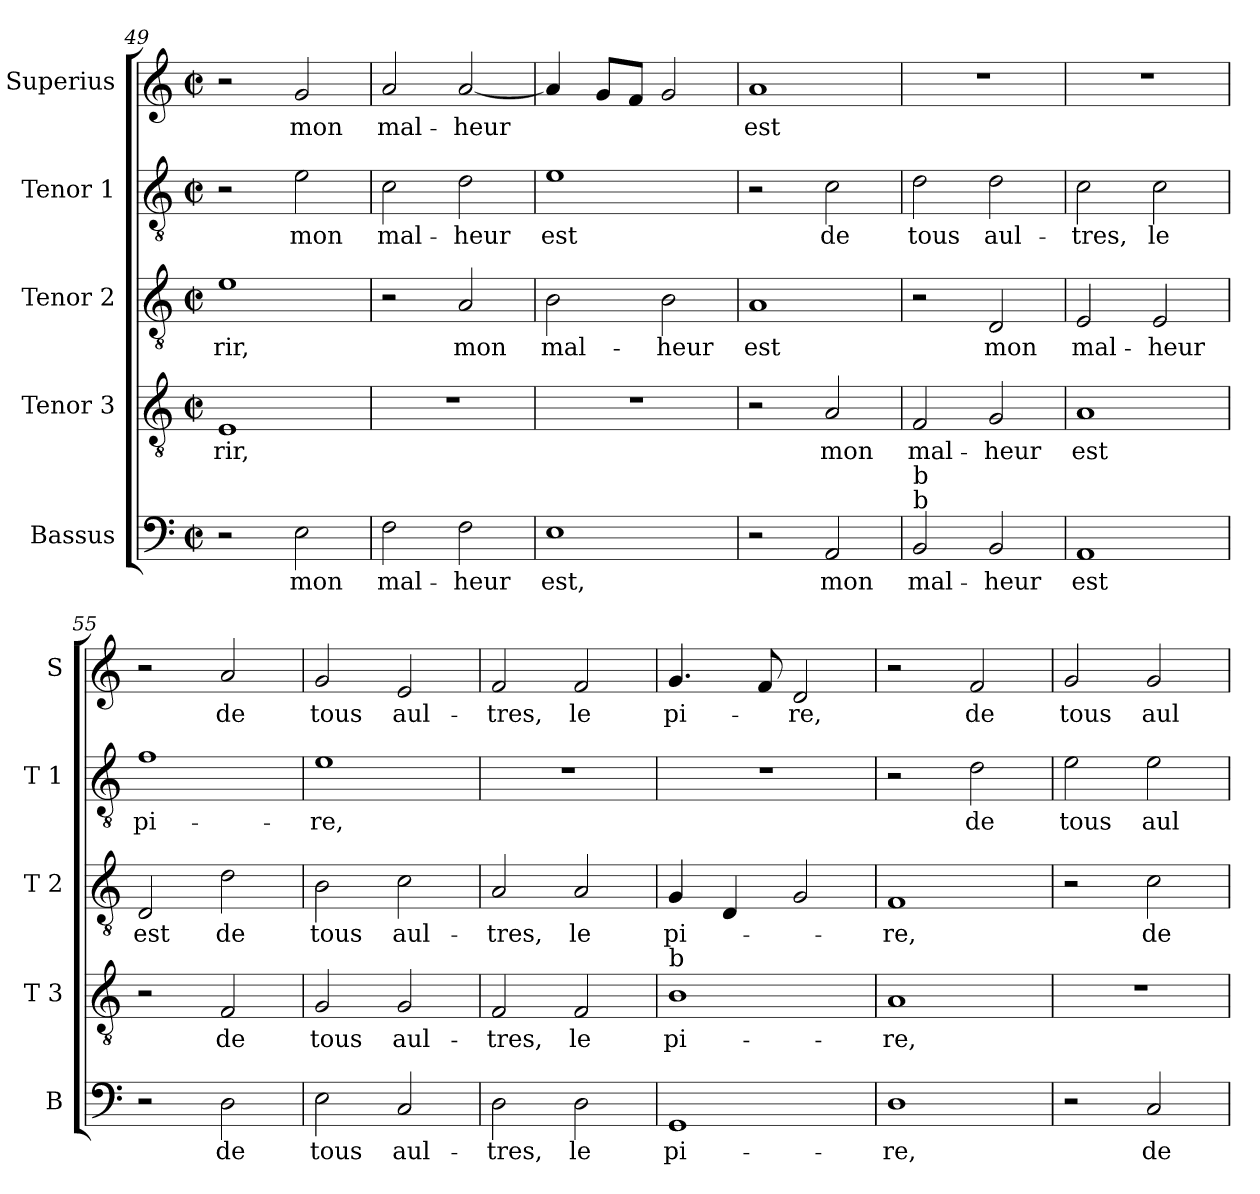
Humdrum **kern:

**kern	**text	**kern	**text	**kern	**text	**kern	**text	**kern	**text
*part5	*part5	*part4	*part4	*part3	*part3	*part2	*part2	*part1	*part1
*staff5	*staff5	*staff4	*staff4	*staff3	*staff3	*staff2	*staff2	*staff1	*staff1
*I"Bassus	*	*I"Tenor 3	*	*I"Tenor 2	*	*I"Tenor 1	*	*I"Superius	*
*I'B	*	*I'T 3	*	*I'T 2	*	*I'T 1	*	*I'S	*
*clefF4	*	*clefGv2	*	*clefGv2	*	*clefGv2	*	*clefG2	*
*k[]	*	*k[]	*	*k[]	*	*k[]	*	*k[]	*
*M2/2	*	*M2/2	*	*M2/2	*	*M2/2	*	*M2/2	*
*met(c|)	*	*met(c|)	*	*met(c|)	*	*met(c|)	*	*met(c|)	*
=49	=49	=49	=49	=49	=49	=49	=49	=49	=49
!	!	!	!LO:LY:b	!	!LO:LY:b	!	!	!	!
2r	.	1E	-rir,	1e	-rir,	2r	.	2r	.
!	!LO:LY:b	!	!	!	!	!	!LO:LY:b	!	!LO:LY:b
2E\	mon	.	.	.	.	2e\	mon	2g/	mon
=50	=50	=50	=50	=50	=50	=50	=50	=50	=50
!	!LO:LY:b	!	!	!	!	!	!LO:LY:b	!	!LO:LY:b
2F\	mal-	1r	.	2r	.	2c\	mal-	2a/	mal-
!	!LO:LY:b	!	!	!	!LO:LY:b	!	!LO:LY:b	!	!LO:LY:b
2F\	-heur	.	.	2A/	mon	2d\	-heur	[2a/	-heur
=51	=51	=51	=51	=51	=51	=51	=51	=51	=51
!	!LO:LY:b	!	!	!	!LO:LY:b	!	!LO:LY:b	!	!
1E	est,	1r	.	2B\	mal-	1e	est	4a/]	.
.	.	.	.	.	.	.	.	8g/L	.
.	.	.	.	.	.	.	.	8f/J	.
!	!	!	!	!	!LO:LY:b	!	!	!	!
.	.	.	.	2B\	-heur	.	.	2g/	.
=52	=52	=52	=52	=52	=52	=52	=52	=52	=52
!	!	!	!	!	!LO:LY:b	!	!	!	!LO:LY:b
2r	.	2r	.	1A	est	2r	.	1a	est
!	!LO:LY:b	!	!LO:LY:b	!	!	!	!LO:LY:b	!	!
2AA/	mon	2A/	mon	.	.	2c\	de	.	.
=53	=53	=53	=53	=53	=53	=53	=53	=53	=53
!LO:TX:a:t=b	!	!	!	!	!	!	!	!	!
!LO:TX:a:t=b	!	!	!	!	!	!	!	!	!
!	!LO:LY:b	!	!LO:LY:b	!	!	!	!LO:LY:b	!	!
2BB/	mal-	2F/	mal-	2r	.	2d\	tous	1r	.
!	!LO:LY:b	!	!LO:LY:b	!	!LO:LY:b	!	!LO:LY:b	!	!
2BB/	-heur	2G/	-heur	2D/	mon	2d\	aul-	.	.
!!LO:LB:g=z
=54	=54	=54	=54	=54	=54	=54	=54	=54	=54
!	!LO:LY:b	!	!LO:LY:b	!	!LO:LY:b	!	!LO:LY:b	!	!
1AA	est	1A	est	2E/	mal-	2c\	-tres,	1r	.
!	!	!	!	!	!LO:LY:b	!	!LO:LY:b	!	!
.	.	.	.	2E/	-heur	2c\	le	.	.
=55	=55	=55	=55	=55	=55	=55	=55	=55	=55
!	!	!	!	!	!LO:LY:b	!	!LO:LY:b	!	!
2r	.	2r	.	2D/	est	1f	pi-	2r	.
!	!LO:LY:b	!	!LO:LY:b	!	!LO:LY:b	!	!	!	!LO:LY:b
2D\	de	2F/	de	2d\	de	.	.	2a/	de
=56	=56	=56	=56	=56	=56	=56	=56	=56	=56
!	!LO:LY:b	!	!LO:LY:b	!	!LO:LY:b	!	!LO:LY:b	!	!LO:LY:b
2E\	tous	2G/	tous	2B\	tous	1e	-re,	2g/	tous
!	!LO:LY:b	!	!LO:LY:b	!	!LO:LY:b	!	!	!	!LO:LY:b
2C/	aul-	2G/	aul-	2c\	aul-	.	.	2e/	aul-
=57	=57	=57	=57	=57	=57	=57	=57	=57	=57
!	!LO:LY:b	!	!LO:LY:b	!	!LO:LY:b	!	!	!	!LO:LY:b
2D\	-tres,	2F/	-tres,	2A/	-tres,	1r	.	2f/	-tres,
!	!LO:LY:b	!	!LO:LY:b	!	!LO:LY:b	!	!	!	!LO:LY:b
2D\	le	2F/	le	2A/	le	.	.	2f/	le
=58	=58	=58	=58	=58	=58	=58	=58	=58	=58
!	!	!LO:TX:a:t=b	!	!	!	!	!	!	!
!	!LO:LY:b	!	!LO:LY:b	!	!LO:LY:b	!	!	!	!LO:LY:b
1GG	pi-	1B	pi-	4G/	pi-	1r	.	4.g/	pi-
.	.	.	.	4D/	.	.	.	.	.
.	.	.	.	.	.	.	.	8f/	.
!	!	!	!	!	!	!	!	!	!LO:LY:b
.	.	.	.	2G/	.	.	.	2d/	-re,
!!LO:PB:g=z
=59	=59	=59	=59	=59	=59	=59	=59	=59	=59
!	!LO:LY:b	!	!LO:LY:b	!	!LO:LY:b	!	!	!	!
1D	-re,	1A	-re,	1F	-re,	2r	.	2r	.
!	!	!	!	!	!	!	!LO:LY:b	!	!LO:LY:b
.	.	.	.	.	.	2d\	de	2f/	de
=60	=60	=60	=60	=60	=60	=60	=60	=60	=60
!	!	!	!	!	!	!	!LO:LY:b	!	!LO:LY:b
2r	.	1r	.	2r	.	2e\	tous	2g/	tous
!	!LO:LY:b	!	!	!	!LO:LY:b	!	!LO:LY:b	!	!LO:LY:b
2C/	de	.	.	2c\	de	2e\	aul-	2g/	aul-
=	=	=	=	=	=	=	=	=	=
*-	*-	*-	*-	*-	*-	*-	*-	*-	*-
